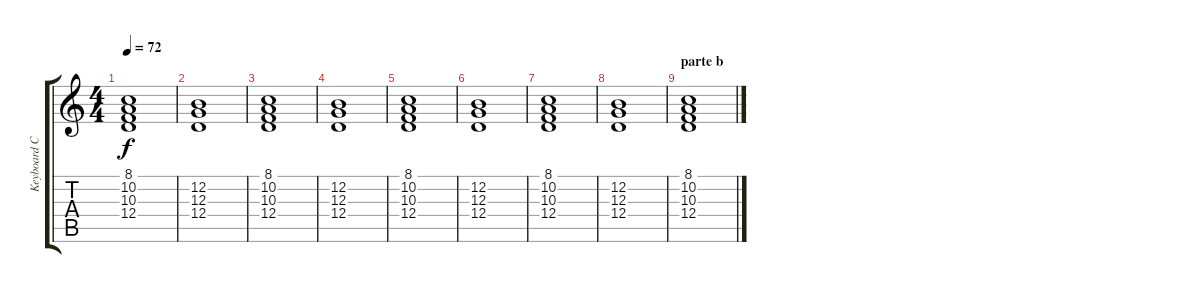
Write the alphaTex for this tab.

\track ("Keyboard Chords (Wright)" "Keyboard C") {instrument rockorgan}
\staff {score tabs}
\tuning (E4 B3 G3 D3 A2 E2) {hide}
\ts (4 4)
\tempo 72
\clef g2
\ks c
(8.1 10.2 10.3 12.4).1{dy f} |
(12.2 12.3 12.4).1 |
(8.1 10.2 10.3 12.4).1 |
(12.2 12.3 12.4).1 |
(8.1 10.2 10.3 12.4).1 |
(12.2 12.3 12.4).1 |
(8.1 10.2 10.3 12.4).1 |
(12.2 12.3 12.4).1 |
\section ("" "parte b")
(8.1 10.2 10.3 12.4).1
